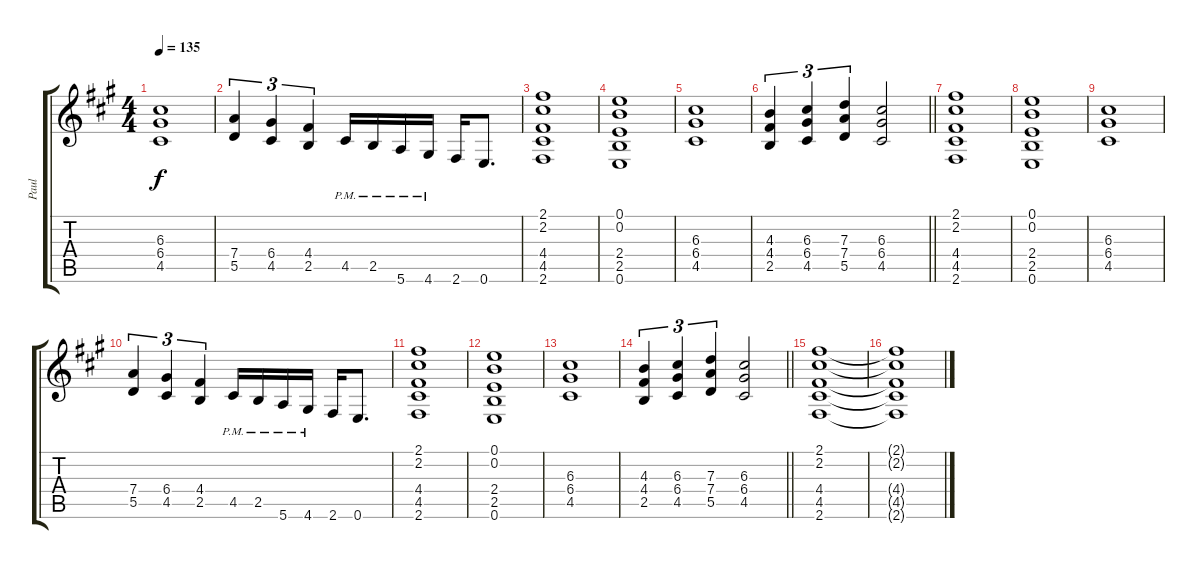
\track ("Paul" "Paul") {instrument overdrivenguitar}
\staff {score tabs}
\tuning (E4 B3 G3 D3 A2 E2) {hide}
\ts (4 4)
\tempo 135
\clef g2
\ks a
(6.3 6.4 4.5).1{dy f} |
(7.4 5.5).4{tu (3 2)} (6.4 4.5).4{tu (3 2)} (4.4 2.5).4{tu (3 2)} 4.5{pm}.16 2.5{pm}.16 5.6{pm}.16 4.6{pm}.16 2.6.16 0.6.8{d} |
(2.1 2.2 4.4 4.5 2.6).1 |
(0.1 0.2 2.4 2.5 0.6).1 |
(6.3 6.4 4.5).1 |
\barLineRight lightlight
(4.3 4.4 2.5).4{tu (3 2)} (6.3 6.4 4.5).4{tu (3 2)} (7.3 7.4 5.5).4{tu (3 2)} (6.3 6.4 4.5).2 |
(2.1 2.2 4.4 4.5 2.6).1 |
(0.1 0.2 2.4 2.5 0.6).1 |
(6.3 6.4 4.5).1 |
(7.4 5.5).4{tu (3 2)} (6.4 4.5).4{tu (3 2)} (4.4 2.5).4{tu (3 2)} 4.5{pm}.16 2.5{pm}.16 5.6{pm}.16 4.6{pm}.16 2.6.16 0.6.8{d} |
(2.1 2.2 4.4 4.5 2.6).1 |
(0.1 0.2 2.4 2.5 0.6).1 |
(6.3 6.4 4.5).1 |
\barLineRight lightlight
(4.3 4.4 2.5).4{tu (3 2)} (6.3 6.4 4.5).4{tu (3 2)} (7.3 7.4 5.5).4{tu (3 2)} (6.3 6.4 4.5).2 |
(2.1 2.2 4.4 4.5 2.6).1 |
(2.1{t} 2.2{t} 4.4{t} 4.5{t} 2.6{t}).1
